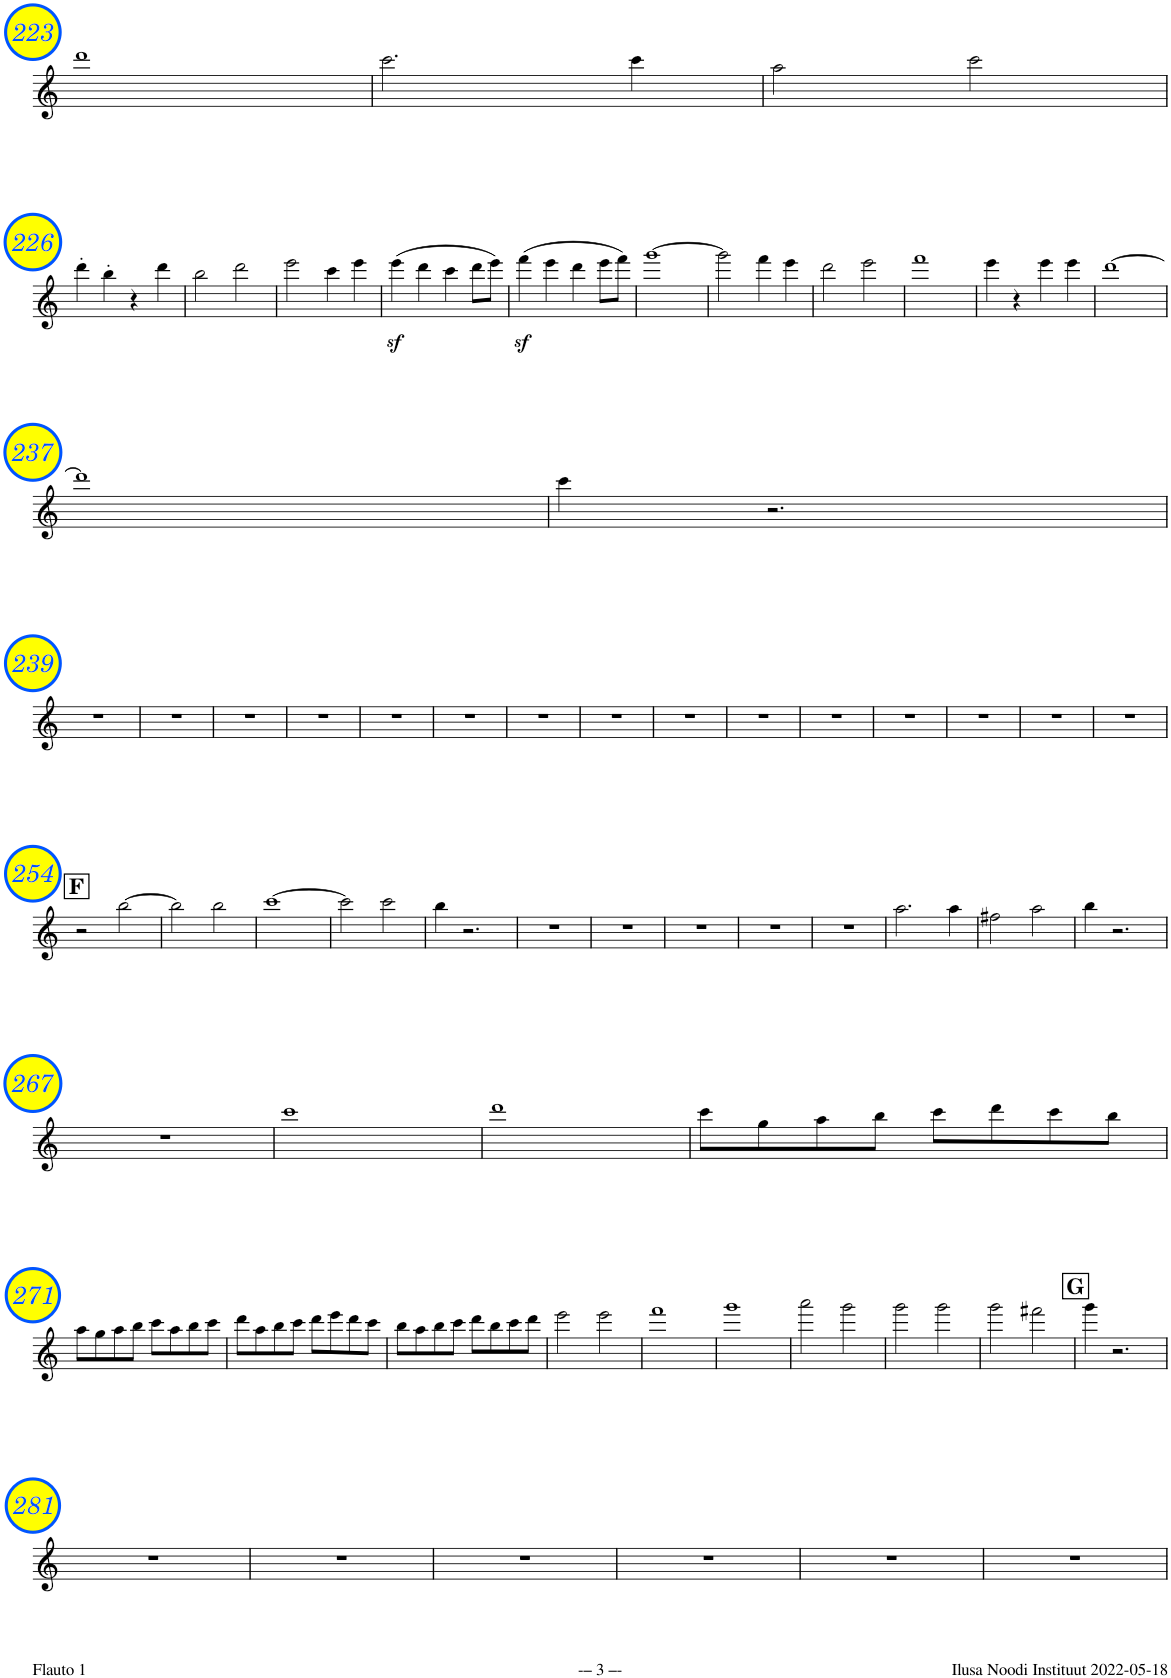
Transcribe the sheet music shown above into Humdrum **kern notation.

**kern
*part1
*staff1
*I"Flute
*I'Fl
!!LO:PB:g=z
*clefG2
*k[]
*M4/4
*met(c)
=223
1ddd
=224
2.ccc\
4ccc\
=225
2aa\
2ccc\
!!LO:LB:g=z
=226
4ddd'\
4bb'\
4r
4ddd\
=227
2bb\
2ddd\
=228
2eee\
4ccc\
4eee\
=229
(4eeez<\
4ddd\
4ccc\
8ddd\L
8eee\J)
=230
(4fffz<\
4eee\
4ddd\
8eee\L
8fff\J)
=231
[1ggg
=232
2ggg\]
4fff\
4eee\
=233
2ddd\
2eee\
=234
1fff
=235
4eee\
4r
4eee\
4eee\
=236
[1ddd
!!LO:LB:g=z
=237
1ddd]
=238
4ccc\
2.r
!!LO:LB:g=z
=239
1r
=240
1r
=241
1r
=242
1r
=243
1r
=244
1r
=245
1r
=246
1r
=247
1r
=248
1r
=249
1r
=250
1r
=251
1r
=252
1r
=253
1r
!!LO:LB:g=z
!!LO:REH:place=s1:a:B:cj:fs=14:t=F
=254
2r
[2bb\
=255
2bb\]
2bb\
=256
[1ccc
=257
2ccc\]
2ccc\
=258
4bb\
2.r
=259
1r
=260
1r
=261
1r
=262
1r
=263
1r
=264
2.aa\
4aa\
=265
2ff#X\
2aa\
=266
4bb\
2.r
!!LO:LB:g=z
=267
1r
=268
1ccc
=269
1ddd
=270
8ccc\L
8gg\
8aa\
8bb\J
8ccc\L
8ddd\
8ccc\
8bb\J
!!LO:LB:g=z
=271
8aa\L
8gg\
8aa\
8bb\J
8ccc\L
8aa\
8bb\
8ccc\J
=272
8ddd\L
8aa\
8bb\
8ccc\J
8ddd\L
8eee\
8ddd\
8ccc\J
=273
8bb\L
8aa\
8bb\
8ccc\J
8ddd\L
8bb\
8ccc\
8ddd\J
=274
2eee\
2eee\
=275
1fff
=276
1ggg
=277
2aaa\
2ggg\
=278
2ggg\
2ggg\
=279
2ggg\
2fff#X\
!!LO:REH:place=s1:a:B:cj:fs=14:t=G
=280
4ggg\
2.r
!!LO:LB:g=z
=281
1r
=282
1r
=283
1r
=284
1r
=285
1r
=286
1r
=
*-
